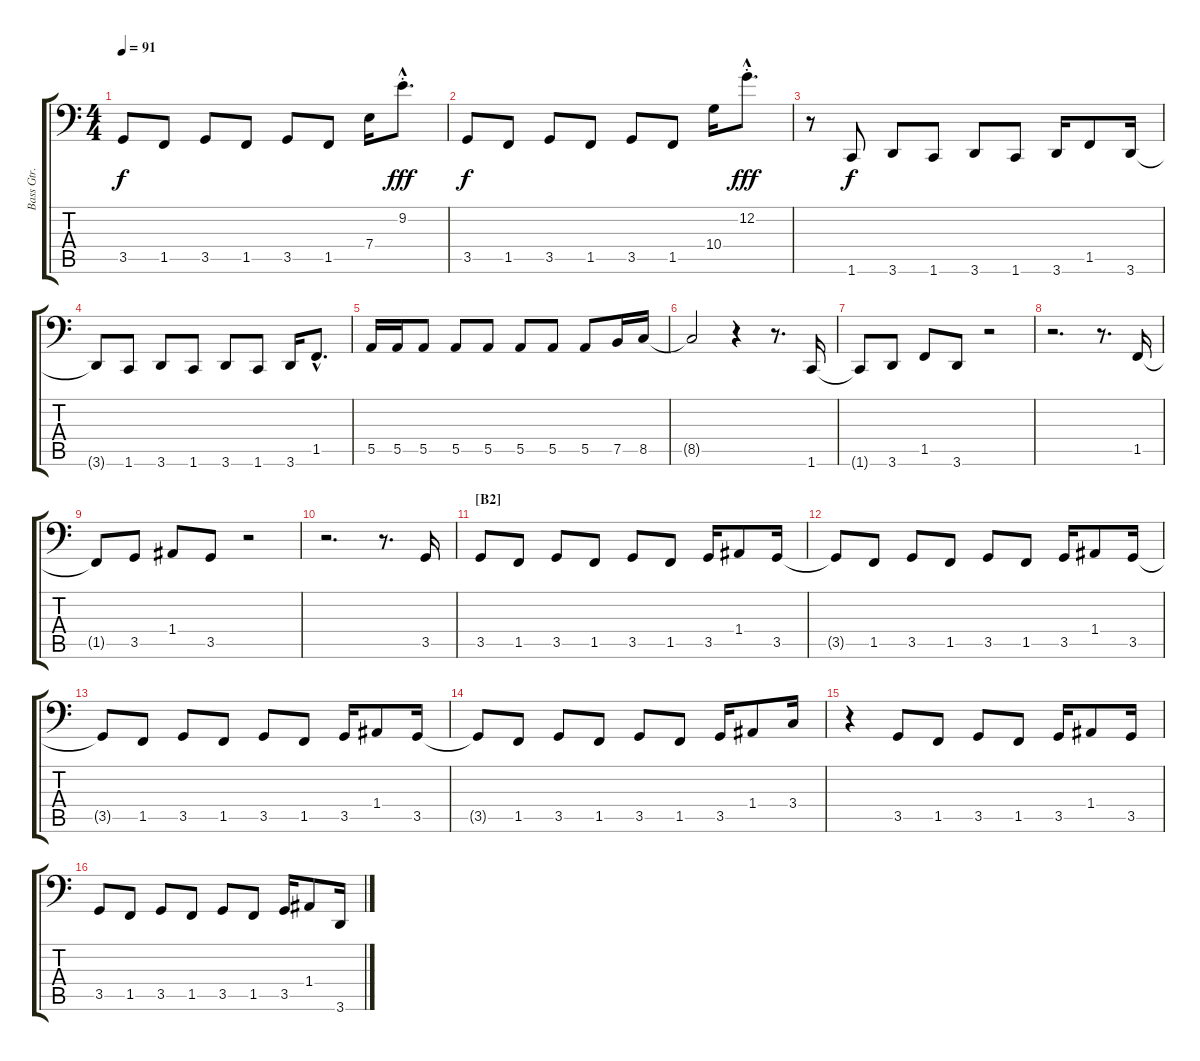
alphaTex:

\track ("Bass Gtr." "Bass Gtr.") {instrument electricbassfinger}
\staff {score tabs}
\tuning (C3 G2 D2 A1 E1 B0) {hide}
\ts (4 4)
\tempo 91
\clef f4
\ks c
3.5{t}.8{dy f} 1.5.8 3.5.8 1.5.8 3.5.8 1.5.8 7.4.16{instrument slapbass1} 9.2{hac st}.8{d dy fff} |
3.5.8{dy f instrument electricbassfinger} 1.5.8 3.5.8 1.5.8 3.5.8 1.5.8 10.4.16{instrument slapbass2} 12.2{hac st}.8{d dy fff} |
r.8{instrument electricbassfinger} 1.6.8{dy f} 3.6.8 1.6.8 3.6.8 1.6.8 3.6.16 1.5.8 3.6.16 |
3.6{t}.8 1.6.8 3.6.8 1.6.8 3.6.8 1.6.8 3.6.16 1.5{hac}.8{d} |
5.5.16 5.5.16 5.5.8 5.5.8 5.5.8 5.5.8 5.5.8 5.5.8 7.5.16 8.5.16 |
8.5{t}.2 r.4 r.8{d} 1.6.16 |
1.6{t}.8 3.6.8 1.5.8 3.6.8 r.2 |
r.2{d} r.8{d} 1.5.16 |
1.5{t}.8 3.5.8 1.4.8 3.5.8 r.2 |
r.2{d} r.8{d} 3.5.16 |
\section ("" "[B2]")
3.5.8 1.5.8 3.5.8 1.5.8 3.5.8 1.5.8 3.5.16 1.4.8 3.5.16 |
3.5{t}.8 1.5.8 3.5.8 1.5.8 3.5.8 1.5.8 3.5.16 1.4.8 3.5.16 |
3.5{t}.8 1.5.8 3.5.8 1.5.8 3.5.8 1.5.8 3.5.16 1.4.8 3.5.16 |
3.5{t}.8 1.5.8 3.5.8 1.5.8 3.5.8 1.5.8 3.5.16 1.4.8 3.4.16 |
r.4 3.5.8 1.5.8 3.5.8 1.5.8 3.5.16 1.4.8 3.5.16 |
3.5.8 1.5.8 3.5.8 1.5.8 3.5.8 1.5.8 3.5.16 1.4.8 3.6.16
